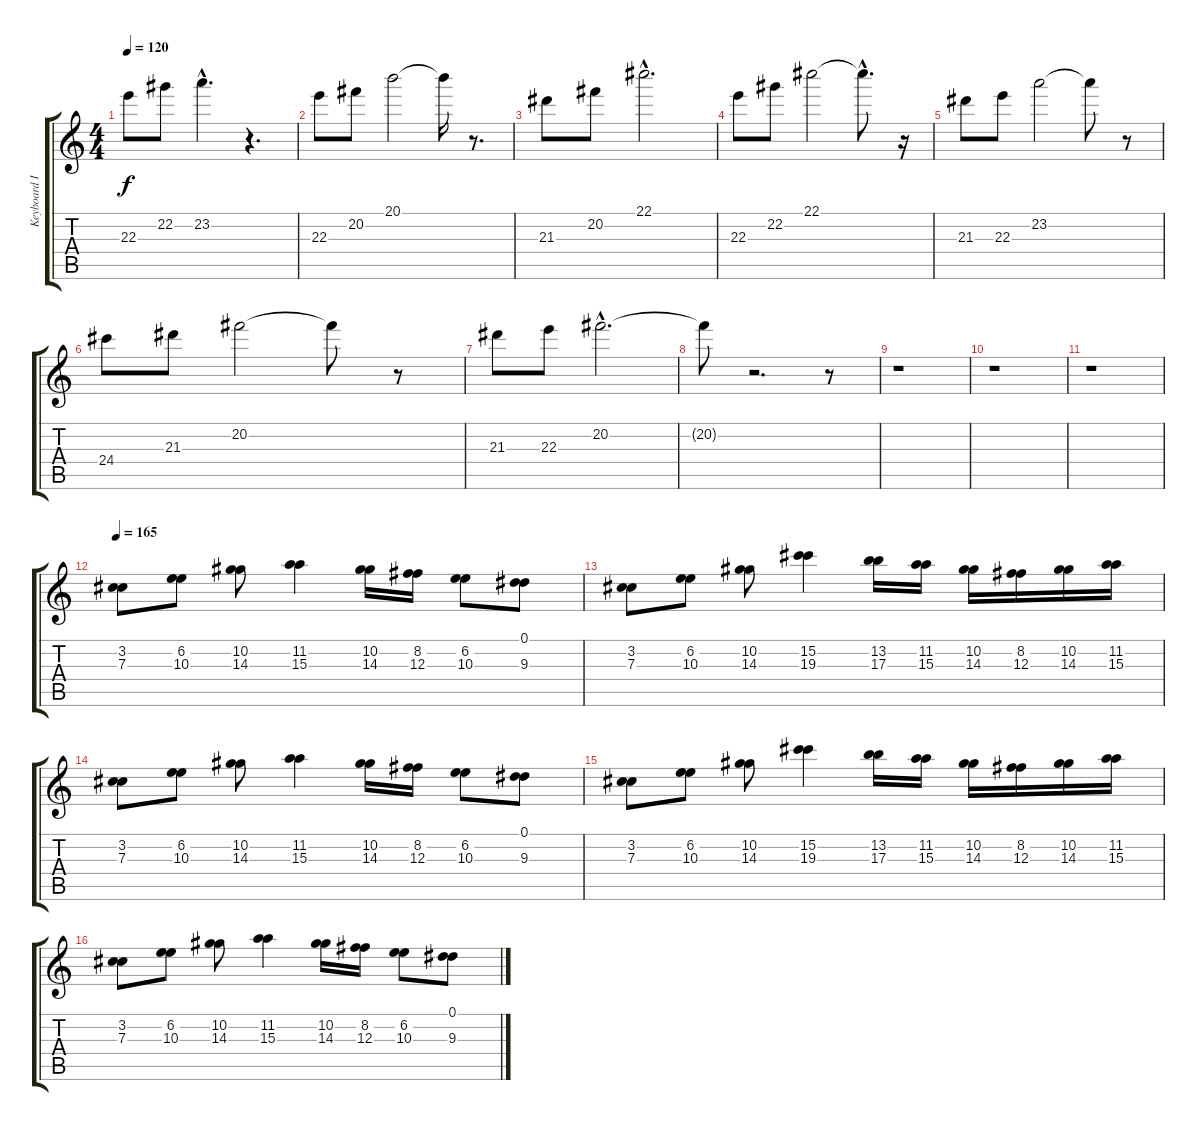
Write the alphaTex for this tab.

\track ("Keyboard II" "Keyboard I") {instrument contrabass}
\staff {score tabs}
\tuning (Eb4 Bb3 Gb3 Db3 Ab2 Eb2) {hide}
\ts (4 4)
\tempo 120
\clef g2
\ks c
22.3.8{dy f} 22.2.8 23.2{hac}.4{d} r.4{d} |
22.3.8 20.2.8 20.1.2 20.1{t}.16 r.8{d} |
21.3.8 20.2.8 22.1{hac}.2{d} |
22.3.8{volume 16 balance 8} 22.2.8 22.1.2{volume 16 balance 8} 22.1{hac t}.8{d} r.16 |
21.3.8{volume 16 balance 8} 22.3.8 23.2.2 23.2{t}.8 r.8 |
24.4.8 21.3.8 20.2.2 20.2{t}.8 r.8 |
21.3.8 22.3.8 20.2{hac}.2{d} |
20.2{t}.8 r.2{d} r.8 |
r.1 |
r.1 |
r.1 |
\tempo 165
(3.2 7.3).8{volume 15 balance 8} (6.2 10.3).8 (10.2 14.3).8 (11.2 15.3).4 (10.2 14.3).16 (8.2 12.3).16 (6.2 10.3).8 (0.1 9.3).8 |
(3.2 7.3).8 (6.2 10.3).8 (10.2 14.3).8 (15.2 19.3).4 (13.2 17.3).16 (11.2 15.3).16 (10.2 14.3).16 (8.2 12.3).16 (10.2 14.3).16 (11.2 15.3).16 |
(3.2 7.3).8{volume 15 balance 8} (6.2 10.3).8 (10.2 14.3).8 (11.2 15.3).4 (10.2 14.3).16 (8.2 12.3).16 (6.2 10.3).8 (0.1 9.3).8 |
(3.2 7.3).8{volume 16 balance 8} (6.2 10.3).8 (10.2 14.3).8 (15.2 19.3).4 (13.2 17.3).16 (11.2 15.3).16 (10.2 14.3).16 (8.2 12.3).16 (10.2 14.3).16 (11.2 15.3).16 |
(3.2 7.3).8{volume 16 balance 8} (6.2 10.3).8 (10.2 14.3).8 (11.2 15.3).4 (10.2 14.3).16 (8.2 12.3).16 (6.2 10.3).8 (0.1 9.3).8
